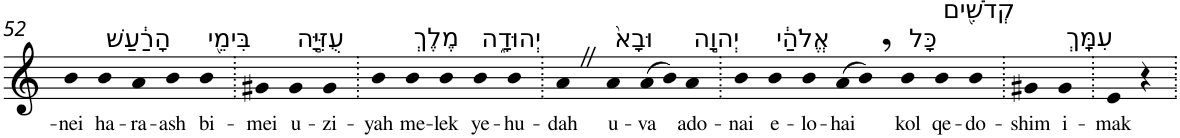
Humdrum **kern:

**kern	**text
*part1	*part1
*staff1	*staff1
*I"Piano	*
*I'Pno	*
!!LO:PB:g=z
*clefG2	*
*k[]	*
=52	=52
!	!LO:LY:b
4b	-nei
!LO:TX:a:t=הָרַ֔עַשׁ	!
!	!LO:LY:b
4b	ha-
!	!LO:LY:b
4a	-ra-
!	!LO:LY:b
4b	-ash
!LO:TX:a:t=בִּימֵ֖י	!
!	!LO:LY:b
4b	bi-
=53.	=53.
!	!LO:LY:b
4g#X	-mei
!LO:TX:a:t=עֻזִּיָּ֣ה	!
!	!LO:LY:b
4g#	u-
!	!LO:LY:b
4g#	-zi-
=54.	=54.
!	!LO:LY:b
4b	-yah
!LO:TX:a:t=מֶלֶךְ	!
!	!LO:LY:b
4b	me-
!	!LO:LY:b
4b	-lek
!LO:TX:a:t=יְהוּדָ֑ה	!
!	!LO:LY:b
4b	ye-
!	!LO:LY:b
4b	-hu-
=55.	=55.
!	!LO:LY:b
4aZ	-dah
!LO:TX:a:t=וּבָא֙	!
!	!LO:LY:b
4a	u-
!	!LO:LY:b
(>8a	-va
8b)	.
!LO:TX:a:t=יְהוָ֣ה	!
!	!LO:LY:b
4a	ado-
=56.	=56.
!	!LO:LY:b
4b	-nai
!LO:TX:a:t=אֱלֹהַ֔י	!
!	!LO:LY:b
4b	e-
!	!LO:LY:b
4b	-lo-
!	!LO:LY:b
(>8a	-hai
8b,)	.
!LO:TX:a:t=כָּל	!
!	!LO:LY:b
4b	kol
!LO:TX:a:t=קְדֹשִׁ֖ים	!
!	!LO:LY:b
4b	qe-
!	!LO:LY:b
4b	-do-
=57.	=57.
!	!LO:LY:b
4g#X	-shim
!LO:TX:a:t=עִמָּֽךְ	!
!	!LO:LY:b
4g#	i-
=58.	=58.
!	!LO:LY:b
4e	-mak
4r	.
=.	=.
*-	*-
